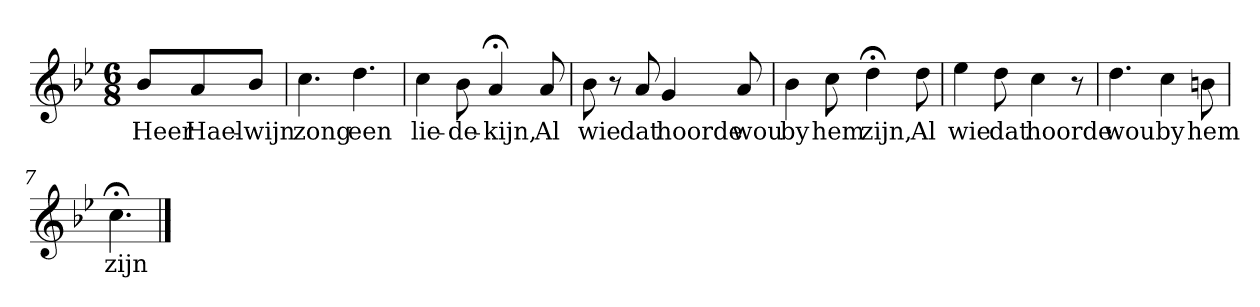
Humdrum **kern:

**kern	**text
*part1	*part1
*staff1	*staff1
*k[b-e-]	*
*C:dor	*
*M6/8	*
*MM120	*
=	=
8b-L	Heer
8a	Hael-
8b-J	-wijn
=1	=1
4.cc	zong
4.dd	een
=2	=2
4cc	lie-
8b-	-de-
4a;<	-kijn,
8a	Al
=3	=3
8b-	wie
8r	.
8a	dat
4g	hoorde
8a	wou
=4	=4
4b-	by
8cc	hem
4dd;<	zijn,
8dd	Al
=5	=5
4ee-	wie
8dd	dat
4cc	hoorde
8r	.
=6	=6
4.dd	wou
4cc	by
8bn	hem
=7	=7
4.cc;<	zijn
==	==
*-	*-
